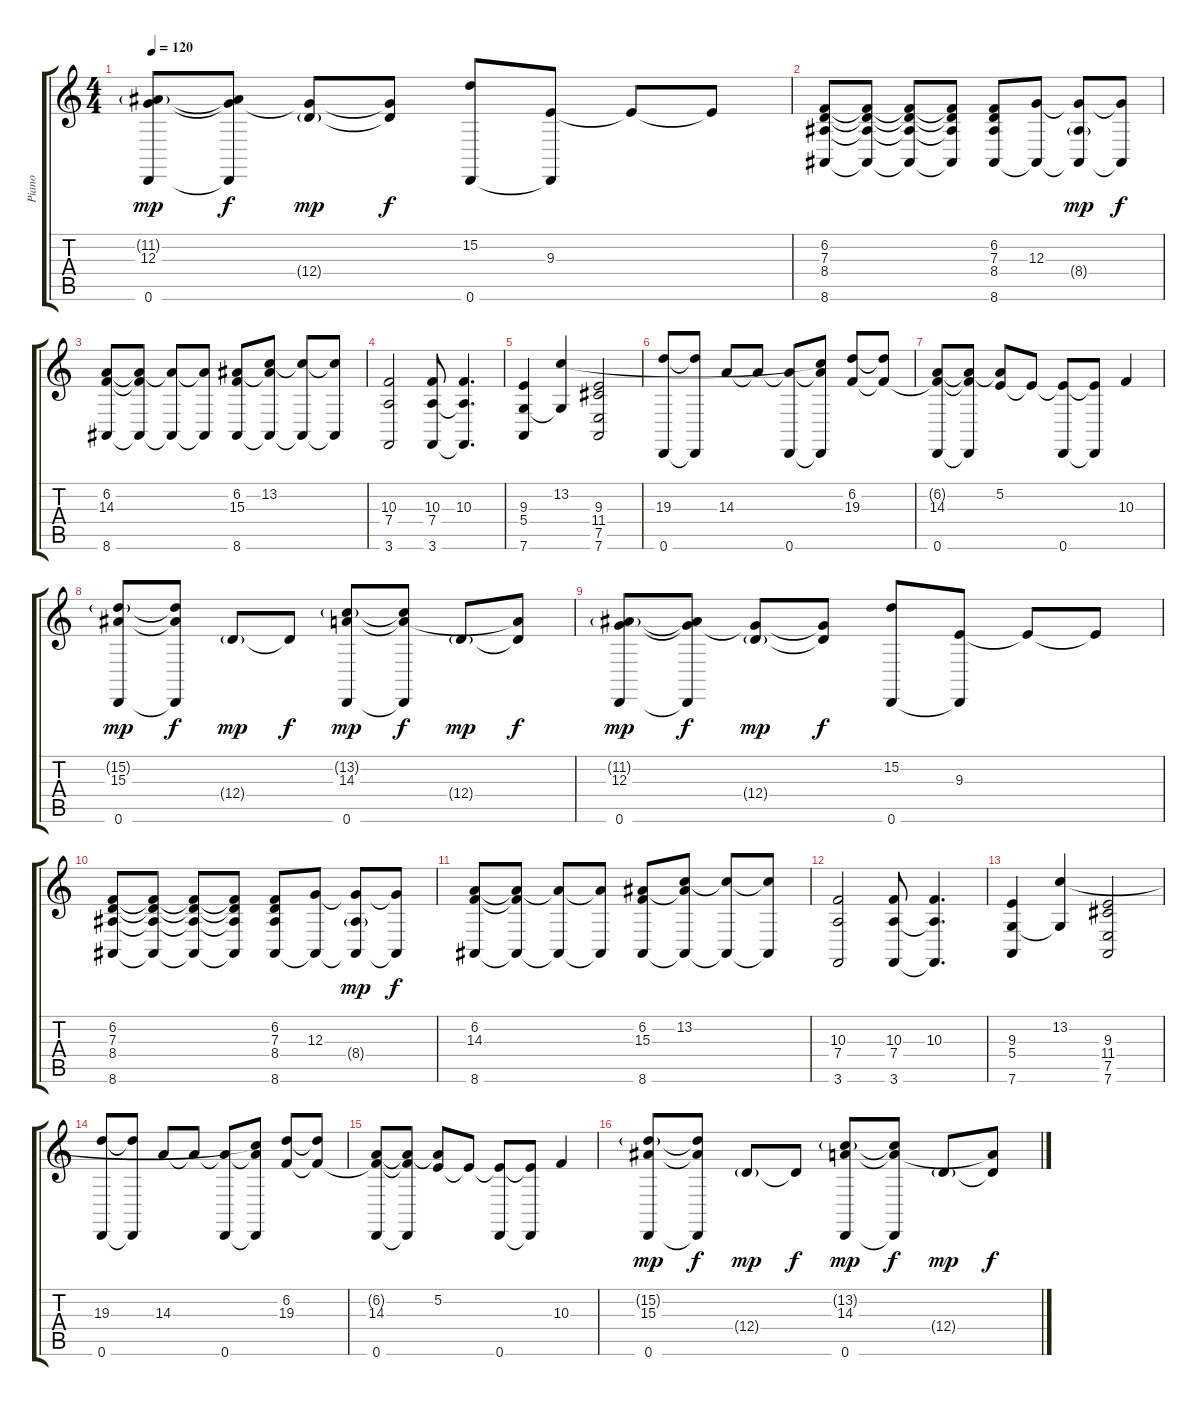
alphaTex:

\track ("Piano" "Piano") {instrument brightacousticpiano}
\staff {score tabs}
\tuning (E4 B3 G3 D3 A2 D2) {hide}
\ts (4 4)
\tempo 120
\clef g2
\ks c
(11.2{g} 12.3 0.6).8{dy mp} (11.2{t} 12.3{t} 0.6{t}).8{dy f} (12.3{t} 12.4{g}).8{dy mp} (12.3{t} 12.4{t}).8{dy f} (15.2 0.6).8 (9.3 0.6{t}).8 9.3{t}.8 9.3{t}.8 |
(6.2 7.3 8.4 8.6).8 (6.2{t} 7.3{t} 8.4{t} 8.6{t}).8 (6.2{t} 7.3{t} 8.4{t} 8.6{t}).8 (6.2{t} 7.3{t} 8.4{t} 8.6{t}).8 (6.2 7.3 8.4 8.6).8 (12.3 8.6{t}).8 (12.3{t} 8.4{g} 8.6{t}).8{dy mp} (12.3{t} 8.6{t}).8{dy f} |
(6.2 14.3 8.6).8 (6.2{t} 14.3{t} 8.6{t}).8 (14.3{t} 8.6{t}).8 (14.3{t} 8.6{t}).8 (6.2 15.3 8.6).8 (13.2 15.3{t} 8.6{t}).8 (13.2{t} 8.6{t}).8 (13.2{t} 8.6{t}).8 |
(10.3 7.4 3.6).2 (10.3 7.4 3.6).8 (10.3 7.4{t} 3.6{t}).4{d} |
(9.3 5.4 7.6).4 (13.2 5.4{t}).4 (9.3 11.4 7.5 7.6).2 |
(19.3 0.6).8{volume 13} (19.3{t} 0.6{t}).8 14.3.8 14.3{t}.8 (14.3{t} 0.6).8 (13.2{t} 14.3{t} 0.6{t}).8 (6.2 19.3).8 (6.2{t} 19.3{t}).8 |
(6.2{t} 14.3 0.6).8 (6.2{t} 14.3{t} 0.6{t}).8 (5.2 14.3{t}).8 5.2{t}.8 (5.2{t} 0.6).8 (5.2{t} 0.6{t}).8 10.3.4 |
(15.2{g} 15.3 0.6).8{dy mp} (15.2{t} 15.3{t} 0.6{t}).8{dy f} 12.4{g}.8{dy mp} 12.4{t}.8{dy f} (13.2{g} 14.3 0.6).8{dy mp} (13.2{t} 14.3{t} 0.6{t}).8{dy f} 12.4{g}.8{dy mp} (14.3{t} 12.4{t}).8{dy f} |
(11.2{g} 12.3 0.6).8{dy mp} (11.2{t} 12.3{t} 0.6{t}).8{dy f} (12.3{t} 12.4{g}).8{dy mp} (12.3{t} 12.4{t}).8{dy f} (15.2 0.6).8 (9.3 0.6{t}).8 9.3{t}.8 9.3{t}.8 |
(6.2 7.3 8.4 8.6).8 (6.2{t} 7.3{t} 8.4{t} 8.6{t}).8 (6.2{t} 7.3{t} 8.4{t} 8.6{t}).8 (6.2{t} 7.3{t} 8.4{t} 8.6{t}).8 (6.2 7.3 8.4 8.6).8 (12.3 8.6{t}).8 (12.3{t} 8.4{g} 8.6{t}).8{dy mp} (12.3{t} 8.6{t}).8{dy f} |
(6.2 14.3 8.6).8 (6.2{t} 14.3{t} 8.6{t}).8 (14.3{t} 8.6{t}).8 (14.3{t} 8.6{t}).8 (6.2 15.3 8.6).8 (13.2 15.3{t} 8.6{t}).8 (13.2{t} 8.6{t}).8 (13.2{t} 8.6{t}).8 |
(10.3 7.4 3.6).2 (10.3 7.4 3.6).8 (10.3 7.4{t} 3.6{t}).4{d} |
(9.3 5.4 7.6).4 (13.2 5.4{t}).4 (9.3 11.4 7.5 7.6).2 |
(19.3 0.6).8{volume 12} (19.3{t} 0.6{t}).8 14.3.8 14.3{t}.8 (14.3{t} 0.6).8 (13.2{t} 14.3{t} 0.6{t}).8 (6.2 19.3).8 (6.2{t} 19.3{t}).8 |
(6.2{t} 14.3 0.6).8 (6.2{t} 14.3{t} 0.6{t}).8 (5.2 14.3{t}).8 5.2{t}.8 (5.2{t} 0.6).8 (5.2{t} 0.6{t}).8 10.3.4 |
(15.2{g} 15.3 0.6).8{dy mp} (15.2{t} 15.3{t} 0.6{t}).8{dy f} 12.4{g}.8{dy mp} 12.4{t}.8{dy f} (13.2{g} 14.3 0.6).8{dy mp} (13.2{t} 14.3{t} 0.6{t}).8{dy f} 12.4{g}.8{dy mp} (14.3{t} 12.4{t}).8{dy f}
